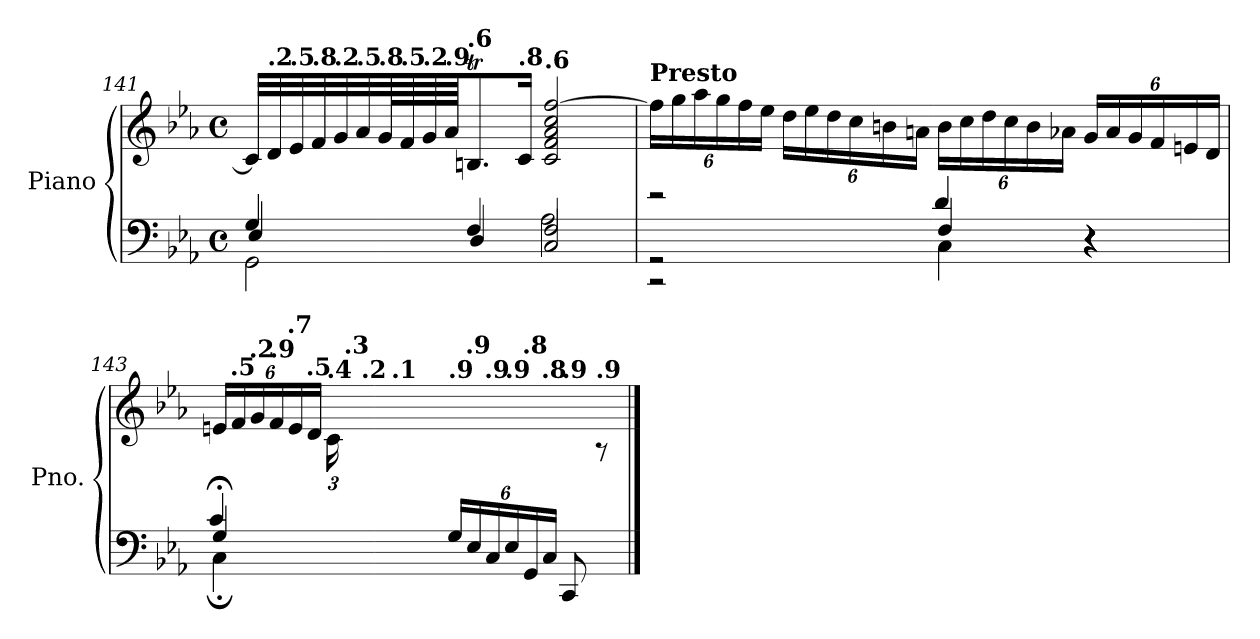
**kern	**kern
*part1	*part1
*staff2	*staff1
*I"Piano	*
*I'Pno.	*
*clefF4	*clefG2
*k[b-e-a-]	*k[b-e-a-]
*M4/4	*M4/4
*met(c)	*met(c)
*MM30	*MM30
=141	=141
*^	*
*	*^	*
2GG\	4G/	4E-/	32c/LLL]
*	*	*	*MM29
!	!	!	!LO:TX:a:B:t=.2
.	.	.	32d/
*	*	*	*MM28
!	!	!	!LO:TX:a:B:t=.5
.	.	.	32e-/
*	*	*	*MM27
!	!	!	!LO:TX:a:B:t=.8
.	.	.	32f/
*	*	*	*MM27
!	!	!	!LO:TX:a:B:t=.2
.	.	.	32g/
*	*	*	*MM26
!	!	!	!LO:TX:a:B:t=.5
.	.	.	32a-/
*	*	*	*MM25
!	!	!	!LO:TX:a:B:t=.8
.	.	.	64g/L
*	*	*	*MM25
!	!	!	!LO:TX:a:B:t=.5
.	.	.	64f/
*	*	*	*MM25
!	!	!	!LO:TX:a:B:t=.2
.	.	.	64g/
*	*	*	*MM24
!	!	!	!LO:TX:a:B:t=.9
.	.	.	64a-/JJJ
*	*	*	*MM24
!	!	!	!LO:TX:a:B:t=.6
.	4F/	4D/	8.Bnt/
*	*	*	*MM20
!	!	!	!LO:TX:a:B:t=.8
.	.	.	16c/Jk
*	*	*	*MM19
!	!	!	!LO:TX:a:B:t=.6
2C/	2A-\	2F/	2c/ 2f/ 2a-/ 2cc/ [2ff/
!!LO:LB:g=z
=142	=142	=142	=142
*	*	*	*Xbrackettup
!	!	!	!LO:TX:a:B:t=Presto
2rCC	2re	2rGG	24ff\LL]
.	.	.	24gg\
.	.	.	24aa-\
.	.	.	24gg\
.	.	.	24ff\
.	.	.	24ee-\JJ
.	.	.	24dd\LL
.	.	.	24ee-\
.	.	.	24dd\
.	.	.	24cc\
.	.	.	24bn\
.	.	.	24an\JJ
4C\	4F/	4d/	24b\LL
.	.	.	24cc\
.	.	.	24dd\
.	.	.	24cc\
.	.	.	24b\
.	.	.	24a-X\JJ
4r	4r	4r	24g/LL
.	.	.	24a-/
.	.	.	24g/
.	.	.	24f/
.	.	.	24en/
.	.	.	24d/JJ
*v	*v	*v	*
=143	=143
*	*MM110
*^	*
*	*^	*
*	*	*^	*
24%7ryy	4C;<\	4G;/	4c/	24en/LL
*	*	*	*	*MM107
!	!	!	!	!LO:TX:a:B:t=.5
.	.	.	.	24f/
*	*	*	*	*MM105
!	!	!	!	!LO:TX:a:B:t=.2
.	.	.	.	24g/
*	*	*	*	*MM102
!	!	!	!	!LO:TX:a:B:t=.9
.	.	.	.	24f/
*	*	*	*	*MM100
!	!	!	!	!LO:TX:a:B:t=.7
.	.	.	.	24e/
*	*	*	*	*MM98
!	!	!	!	!LO:TX:a:B:t=.5
.	.	.	.	24d/JJ
*	*	*	*	*MM96
!	!	!	!	!LO:TX:a:B:t=.4
.	4rGGyy	2.ryy	2.ryy	24c\LL
*	*	*	*	*MM94
!	!	!	!	!LO:TX:a:B:t=.3
24G/	.	.	.	24ryy
*	*	*	*	*MM92
!	!	!	!	!LO:TX:a:B:t=.2
24En/	.	.	.	24ryy
*	*	*	*	*MM90
!	!	!	!	!LO:TX:a:B:t=.1
24G/	.	.	.	24ryy
*	*	*	*	*MM88
24C/	.	.	.	24ryy
*	*	*	*	*MM86
24E/JJ	.	.	.	24ryy
*Xbrackettup	*	*	*	*
*	*	*	*	*MM83
!	!	!	!	!LO:TX:a:B:t=.9
24G/LL	2rEEyy	.	.	24ryy
*	*	*	*	*MM81
!	!	!	!	!LO:TX:a:B:t=.9
24E/	.	.	.	24ryy
*	*	*	*	*MM79
!	!	!	!	!LO:TX:a:B:t=.9
24C/	.	.	.	24ryy
*	*	*	*	*MM77
!	!	!	!	!LO:TX:a:B:t=.9
24E/	.	.	.	24ryy
*	*	*	*	*MM75
!	!	!	!	!LO:TX:a:B:t=.8
24GG/	.	.	.	24ryy
*	*	*	*	*MM73
!	!	!	!	!LO:TX:a:B:t=.8
24C/JJ	.	.	.	24ryy
*	*	*	*	*MM71
!	!	!	!	!LO:TX:a:B:t=.9
8CC/	.	.	.	8ryy
*	*	*	*	*MM65
!	!	!	!	!LO:TX:a:B:t=.9
8ryy	.	.	.	8rA
*v	*v	*v	*v	*
==	==
*-	*-
